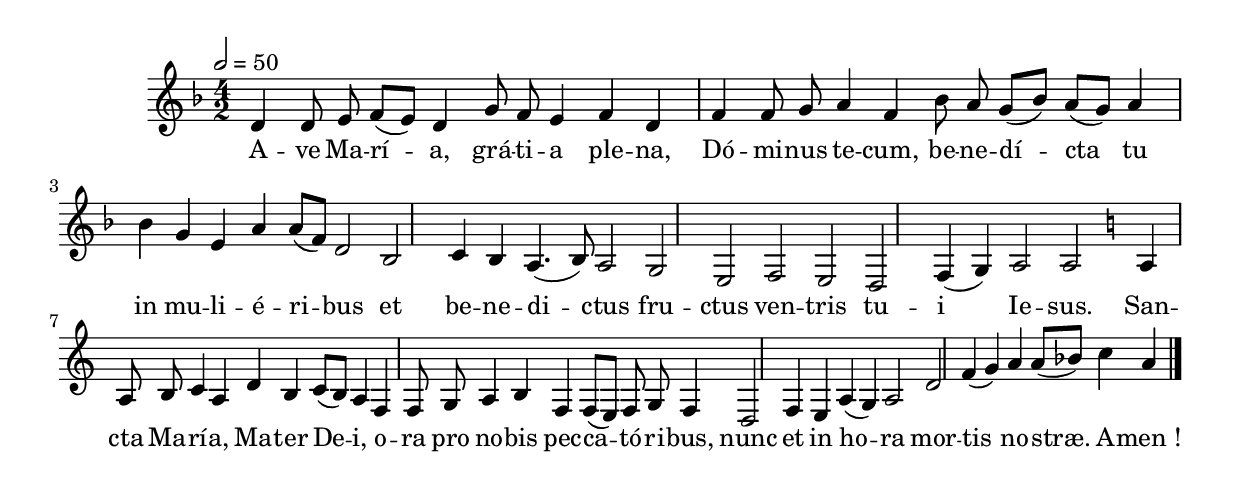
\version "2.16"
\language "français"

\header {
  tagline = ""
  composer = ""
}

MetriqueArmure = {
  \tempo 2=50
  \time 4/2
}

italique = { \override Score . LyricText #'font-shape = #'italic }

roman = { \override Score . LyricText #'font-shape = #'roman }

MusiqueI = \relative do' {
  \key fa \major
  re4 re8 mi fa[( mi]) re4 sol8 fa mi4 fa re |
  fa4 fa8 sol la4 fa sib8 la sol[( sib]) la[( sol]) la4 |
  sib4 sol4 mi la la8[( fa]) re2 |
  sib2 do4 sib la4.( sib8) la2 |
  sol2 mi fa mi |
  re2 fa4( sol) la2 la ||
  \key do \major
  la4 la8 si do4 la re si do8[( si]) la4 |
  fa4 fa8 sol la4 si fa fa8[( mi]) fa sol fa4 |
  re2 fa4 mi la( sol) la2 |
  re2 fa4( sol) la4 la8[( sib]) do4 la \bar "|."
}

%MusiqueII = \relative do'' {
%}

ParolesI = \lyricmode {
  A -- ve Ma -- rí -- a, grá -- ti -- a ple -- na,
  Dó -- mi -- nus te -- cum, be -- ne -- dí -- cta tu
  in mu -- li -- é -- ri -- bus
  et be -- ne -- di -- ctus
  fru -- ctus ven -- tris
  tu -- i Ie -- sus.
  San -- cta Ma -- rí -- a, Ma -- ter De -- i,
  o -- ra pro no -- bis pec -- ca -- tó -- ri -- bus,
  nunc et in ho -- ra
  mor -- tis no -- stræ. A -- men_!
}

\score{
  <<
    \new Staff <<
      \set Staff.midiInstrument = "flute"
      \set Staff.autoBeaming = ##f
      \override Score.PaperColumn #'keep-inside-line = ##t
      \MetriqueArmure
      \new Voice = "I" {%\voiceOne
        \MusiqueI
      }
      \new Lyrics \lyricsto I {
        \ParolesI
      }
%      \new Voice = "II" {\voiceTwo
%        \MusiqueII
%      }
    >>
  >>
  \layout{}
  \midi{}
}
